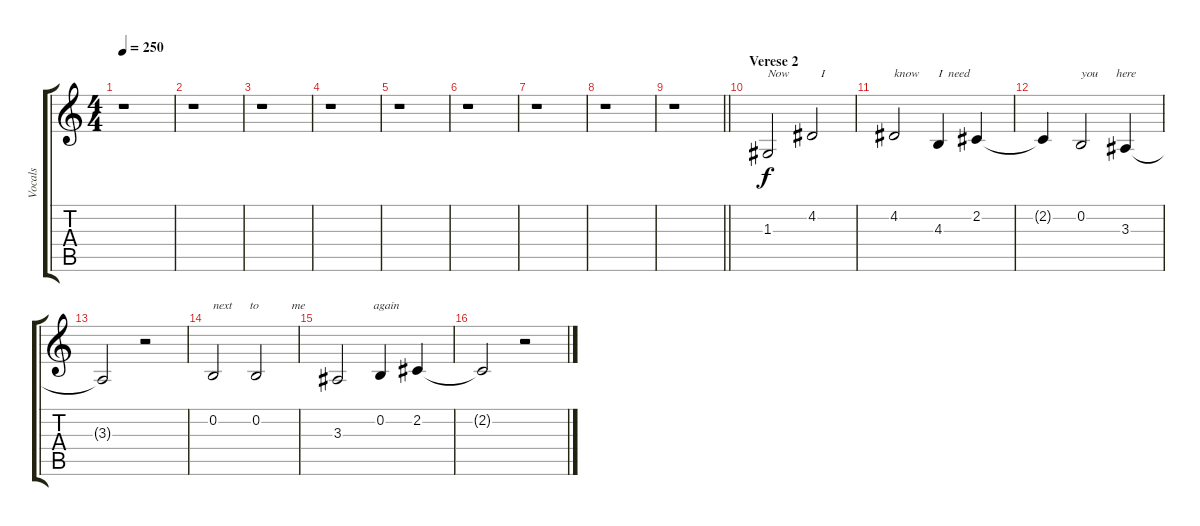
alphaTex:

\track ("Vocals" "Vocals") {instrument lead2sawtooth}
\staff {score tabs}
\tuning (E4 B3 G3 D3 A2 E2) {hide}
\ts (4 4)
\tempo 250
\clef g2
\ks c
r.1{dy f} |
r.1 |
r.1 |
r.1 |
r.1 |
r.1 |
r.1 |
r.1 |
\barLineRight lightlight
r.1 |
\section ("" "Verese 2")
1.3.2{txt "Now"} 4.2.2{txt "   I"} |
4.2.2{txt "know"} 4.3.4{txt "I  need"} 2.2.4 |
2.2{t}.4 0.2.2{txt "you      here"} 3.3.4 |
3.3{t}.2 r.2 |
0.2.2{txt "next      to           me"} 0.2.2 |
3.3.2{txt "            again"} 0.2.4 2.2.4 |
2.2{t}.2 r.2
